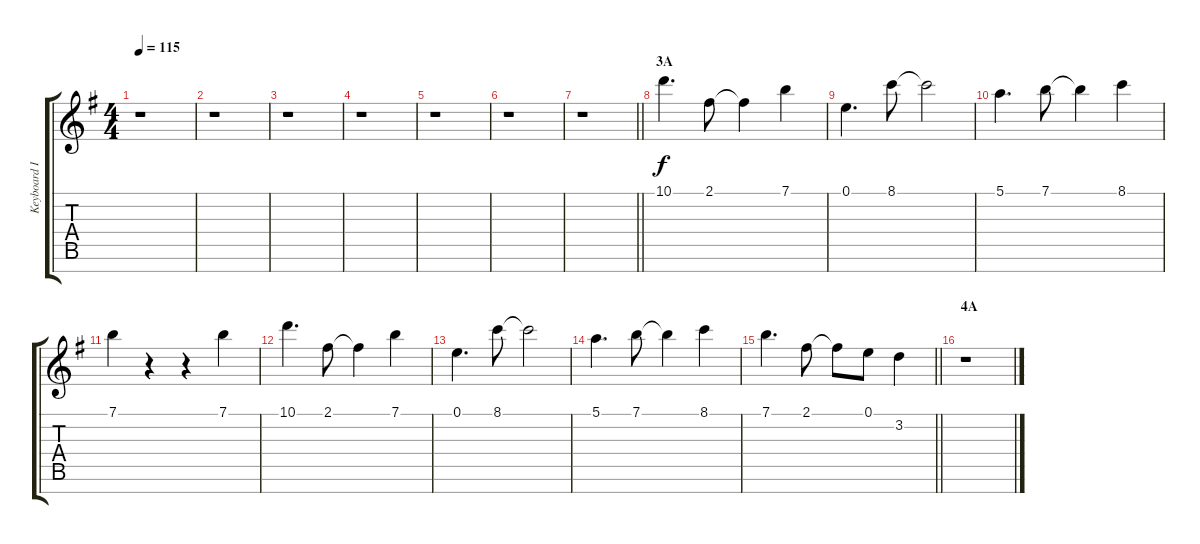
\track ("Keyboard III" "Keyboard I") {instrument vibraphone}
\staff {score tabs}
\tuning (E5 B4 G4 D4 A3 E3 B2) {hide}
\ts (4 4)
\tempo 115
\clef g2
\ks g
r.1{dy f} |
r.1 |
r.1 |
r.1 |
r.1 |
r.1 |
\barLineRight lightlight
r.1 |
\section ("" "3A")
10.1.4{d} 2.1.8 2.1{t}.4 7.1.4 |
0.1.4{d} 8.1.8 8.1{t}.2 |
5.1.4{d} 7.1.8 7.1{t}.4 8.1.4 |
7.1.4 r.4 r.4 7.1.4 |
10.1.4{d} 2.1.8 2.1{t}.4 7.1.4 |
0.1.4{d} 8.1.8 8.1{t}.2 |
5.1.4{d} 7.1.8 7.1{t}.4 8.1.4 |
\barLineRight lightlight
7.1.4{d} 2.1.8 2.1{t}.8 0.1.8 3.2.4 |
\section ("" "4A")
r.1
